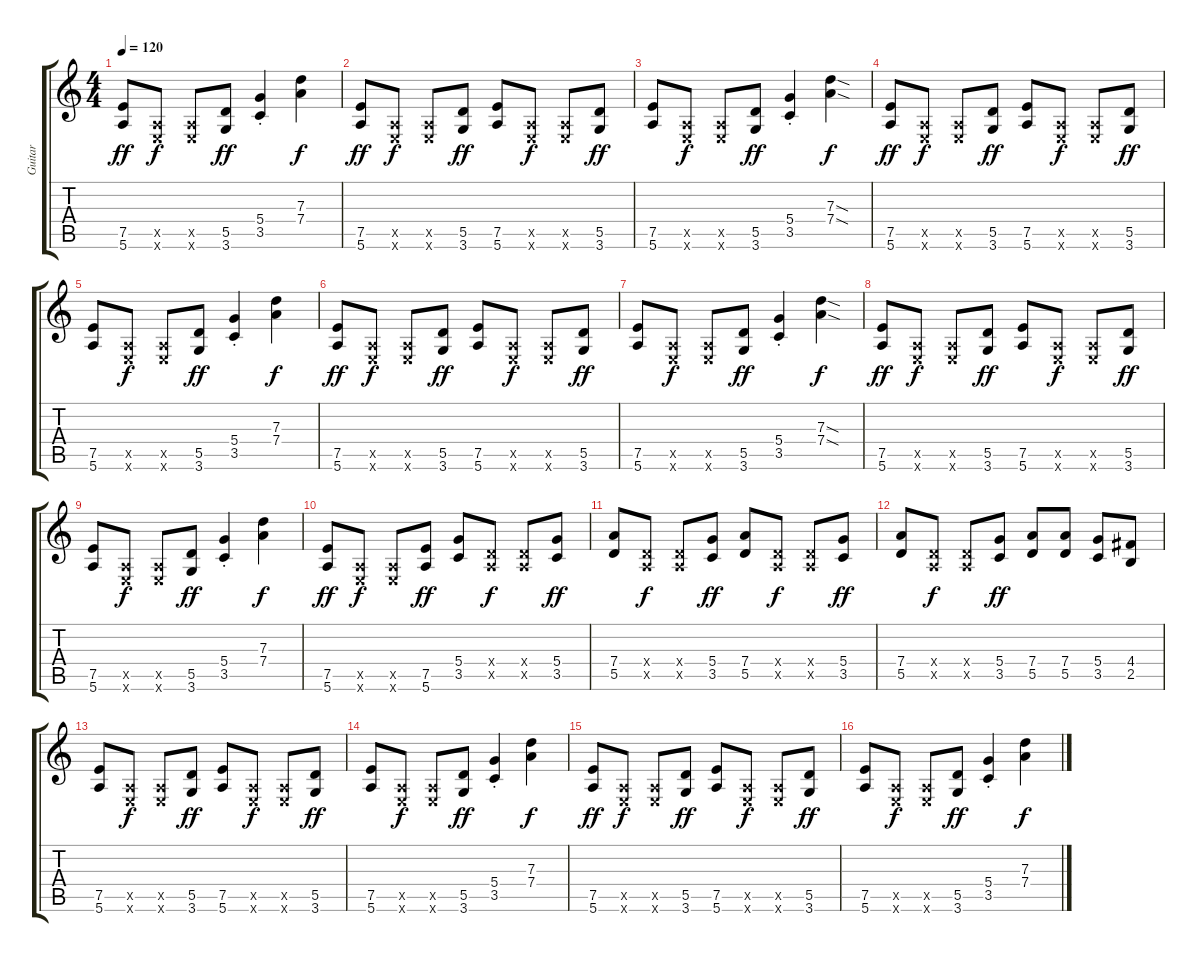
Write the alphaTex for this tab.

\track ("Guitar" "Guitar") {instrument distortionguitar}
\staff {score tabs}
\tuning (E4 B3 G3 D3 A2 E2) {hide}
\ts (4 4)
\tempo 120
\clef g2
\ks c
(7.5 5.6).8{dy ff} (0.5{x} 0.6{x}).8{dy f} (0.5{x} 0.6{x}).8 (5.5 3.6).8{dy ff} (5.4{st} 3.5{st}).4 (7.3 7.4).4{dy f} |
(7.5 5.6).8{dy ff} (0.5{x} 0.6{x}).8{dy f} (0.5{x} 0.6{x}).8 (5.5 3.6).8{dy ff} (7.5 5.6).8 (0.5{x} 0.6{x}).8{dy f} (0.5{x} 0.6{x}).8 (5.5 3.6).8{dy ff} |
(7.5 5.6).8 (0.5{x} 0.6{x}).8{dy f} (0.5{x} 0.6{x}).8 (5.5 3.6).8{dy ff} (5.4{st} 3.5{st}).4 (7.3{sod} 7.4{sod}).4{dy f} |
(7.5 5.6).8{dy ff} (0.5{x} 0.6{x}).8{dy f} (0.5{x} 0.6{x}).8 (5.5 3.6).8{dy ff} (7.5 5.6).8 (0.5{x} 0.6{x}).8{dy f} (0.5{x} 0.6{x}).8 (5.5 3.6).8{dy ff} |
(7.5 5.6).8 (0.5{x} 0.6{x}).8{dy f} (0.5{x} 0.6{x}).8 (5.5 3.6).8{dy ff} (5.4{st} 3.5{st}).4 (7.3 7.4).4{dy f} |
(7.5 5.6).8{dy ff} (0.5{x} 0.6{x}).8{dy f} (0.5{x} 0.6{x}).8 (5.5 3.6).8{dy ff} (7.5 5.6).8 (0.5{x} 0.6{x}).8{dy f} (0.5{x} 0.6{x}).8 (5.5 3.6).8{dy ff} |
(7.5 5.6).8 (0.5{x} 0.6{x}).8{dy f} (0.5{x} 0.6{x}).8 (5.5 3.6).8{dy ff} (5.4{st} 3.5{st}).4 (7.3{sod} 7.4{sod}).4{dy f} |
(7.5 5.6).8{dy ff} (0.5{x} 0.6{x}).8{dy f} (0.5{x} 0.6{x}).8 (5.5 3.6).8{dy ff} (7.5 5.6).8 (0.5{x} 0.6{x}).8{dy f} (0.5{x} 0.6{x}).8 (5.5 3.6).8{dy ff} |
(7.5 5.6).8 (0.5{x} 0.6{x}).8{dy f} (0.5{x} 0.6{x}).8 (5.5 3.6).8{dy ff} (5.4{st} 3.5{st}).4 (7.3 7.4).4{dy f} |
(7.5 5.6).8{dy ff} (0.5{x} 0.6{x}).8{dy f} (0.5{x} 0.6{x}).8 (7.5 5.6).8{dy ff} (5.4 3.5).8 (0.4{x} 0.5{x}).8{dy f} (0.4{x} 0.5{x}).8 (5.4 3.5).8{dy ff} |
(7.4 5.5).8 (0.4{x} 0.5{x}).8{dy f} (0.4{x} 0.5{x}).8 (5.4 3.5).8{dy ff} (7.4 5.5).8 (0.4{x} 0.5{x}).8{dy f} (0.4{x} 0.5{x}).8 (5.4 3.5).8{dy ff} |
(7.4 5.5).8 (0.4{x} 0.5{x}).8{dy f} (0.4{x} 0.5{x}).8 (5.4 3.5).8{dy ff} (7.4 5.5).8 (7.4 5.5).8 (5.4 3.5).8 (4.4 2.5).8 |
(7.5 5.6).8 (0.5{x} 0.6{x}).8{dy f} (0.5{x} 0.6{x}).8 (5.5 3.6).8{dy ff} (7.5 5.6).8 (0.5{x} 0.6{x}).8{dy f} (0.5{x} 0.6{x}).8 (5.5 3.6).8{dy ff} |
(7.5 5.6).8 (0.5{x} 0.6{x}).8{dy f} (0.5{x} 0.6{x}).8 (5.5 3.6).8{dy ff} (5.4{st} 3.5{st}).4 (7.3 7.4).4{dy f} |
(7.5 5.6).8{dy ff} (0.5{x} 0.6{x}).8{dy f} (0.5{x} 0.6{x}).8 (5.5 3.6).8{dy ff} (7.5 5.6).8 (0.5{x} 0.6{x}).8{dy f} (0.5{x} 0.6{x}).8 (5.5 3.6).8{dy ff} |
(7.5 5.6).8 (0.5{x} 0.6{x}).8{dy f} (0.5{x} 0.6{x}).8 (5.5 3.6).8{dy ff} (5.4{st} 3.5{st}).4 (7.3 7.4).4{dy f}
